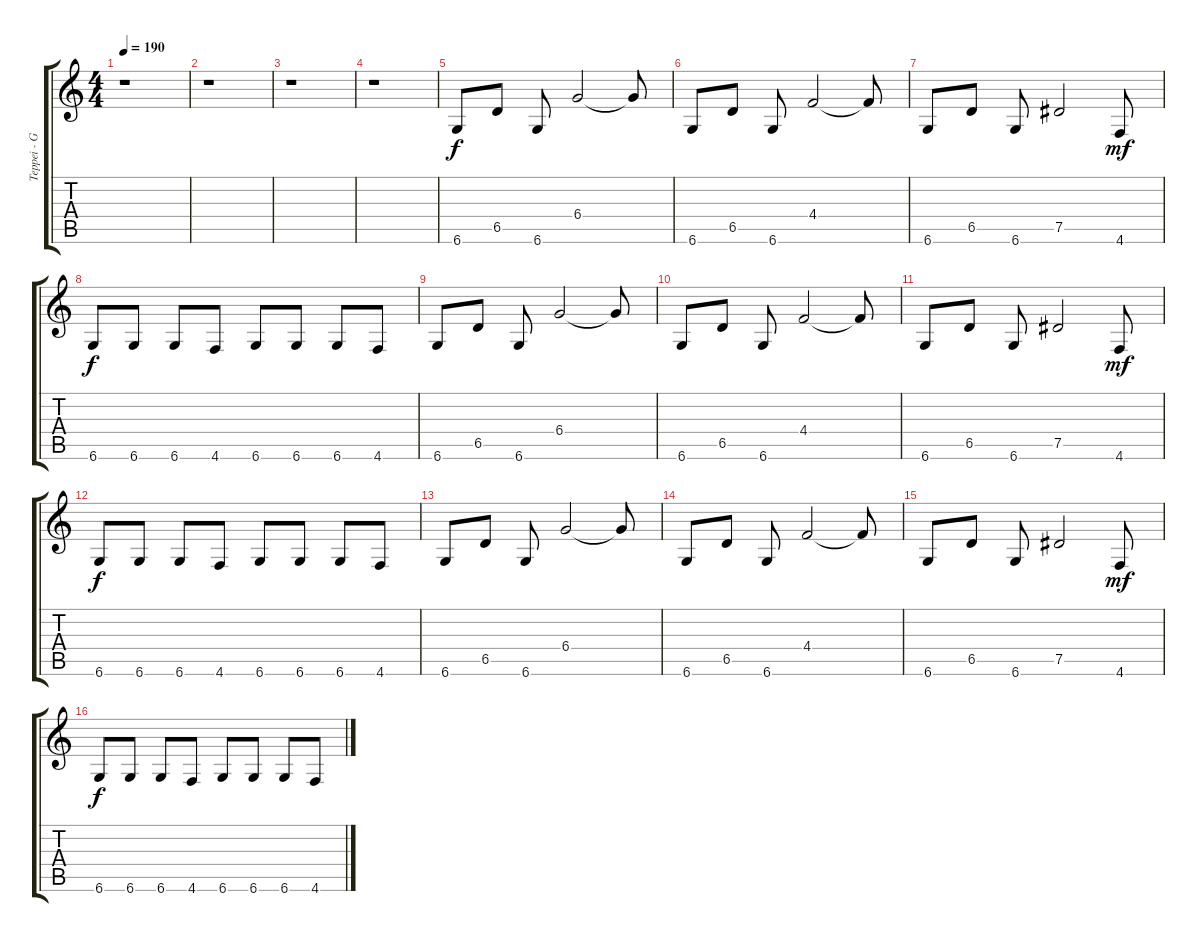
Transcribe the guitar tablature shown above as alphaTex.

\track ("Teppei - Guitar" "Teppei - G") {instrument distortionguitar}
\staff {score tabs}
\tuning (Eb4 Bb3 Gb3 Db3 Ab2 Db2) {hide}
\ts (4 4)
\tempo 190
\clef g2
\ks c
r.1{dy f instrument distortionguitar} |
r.1 |
r.1 |
r.1 |
6.6.8{instrument electricguitarmuted} 6.5.8{instrument distortionguitar} 6.6.8{instrument electricguitarmuted} 6.4.2{instrument distortionguitar} 6.4{t}.8 |
6.6.8{instrument electricguitarmuted} 6.5.8{instrument distortionguitar} 6.6.8{instrument electricguitarmuted} 4.4.2{instrument distortionguitar} 4.4{t}.8 |
6.6.8{instrument electricguitarmuted} 6.5.8{instrument distortionguitar} 6.6.8{instrument electricguitarmuted} 7.5.2{instrument distortionguitar} 4.6.8{dy mf instrument electricguitarmuted} |
6.6.8{dy f} 6.6.8 6.6.8 4.6.8 6.6.8 6.6.8 6.6.8 4.6.8 |
6.6.8{instrument electricguitarmuted} 6.5.8{instrument distortionguitar} 6.6.8{instrument electricguitarmuted} 6.4.2{instrument distortionguitar} 6.4{t}.8 |
6.6.8{instrument electricguitarmuted} 6.5.8{instrument distortionguitar} 6.6.8{instrument electricguitarmuted} 4.4.2{instrument distortionguitar} 4.4{t}.8 |
6.6.8{instrument electricguitarmuted} 6.5.8{instrument distortionguitar} 6.6.8{instrument electricguitarmuted} 7.5.2{instrument distortionguitar} 4.6.8{dy mf instrument electricguitarmuted} |
6.6.8{dy f} 6.6.8 6.6.8 4.6.8 6.6.8 6.6.8 6.6.8 4.6.8 |
6.6.8{instrument electricguitarmuted} 6.5.8{instrument distortionguitar} 6.6.8{instrument electricguitarmuted} 6.4.2{instrument distortionguitar} 6.4{t}.8 |
6.6.8{instrument electricguitarmuted} 6.5.8{instrument distortionguitar} 6.6.8{instrument electricguitarmuted} 4.4.2{instrument distortionguitar} 4.4{t}.8 |
6.6.8{instrument electricguitarmuted} 6.5.8{instrument distortionguitar} 6.6.8{instrument electricguitarmuted} 7.5.2{instrument distortionguitar} 4.6.8{dy mf instrument electricguitarmuted} |
6.6.8{dy f} 6.6.8 6.6.8 4.6.8 6.6.8 6.6.8 6.6.8 4.6.8
